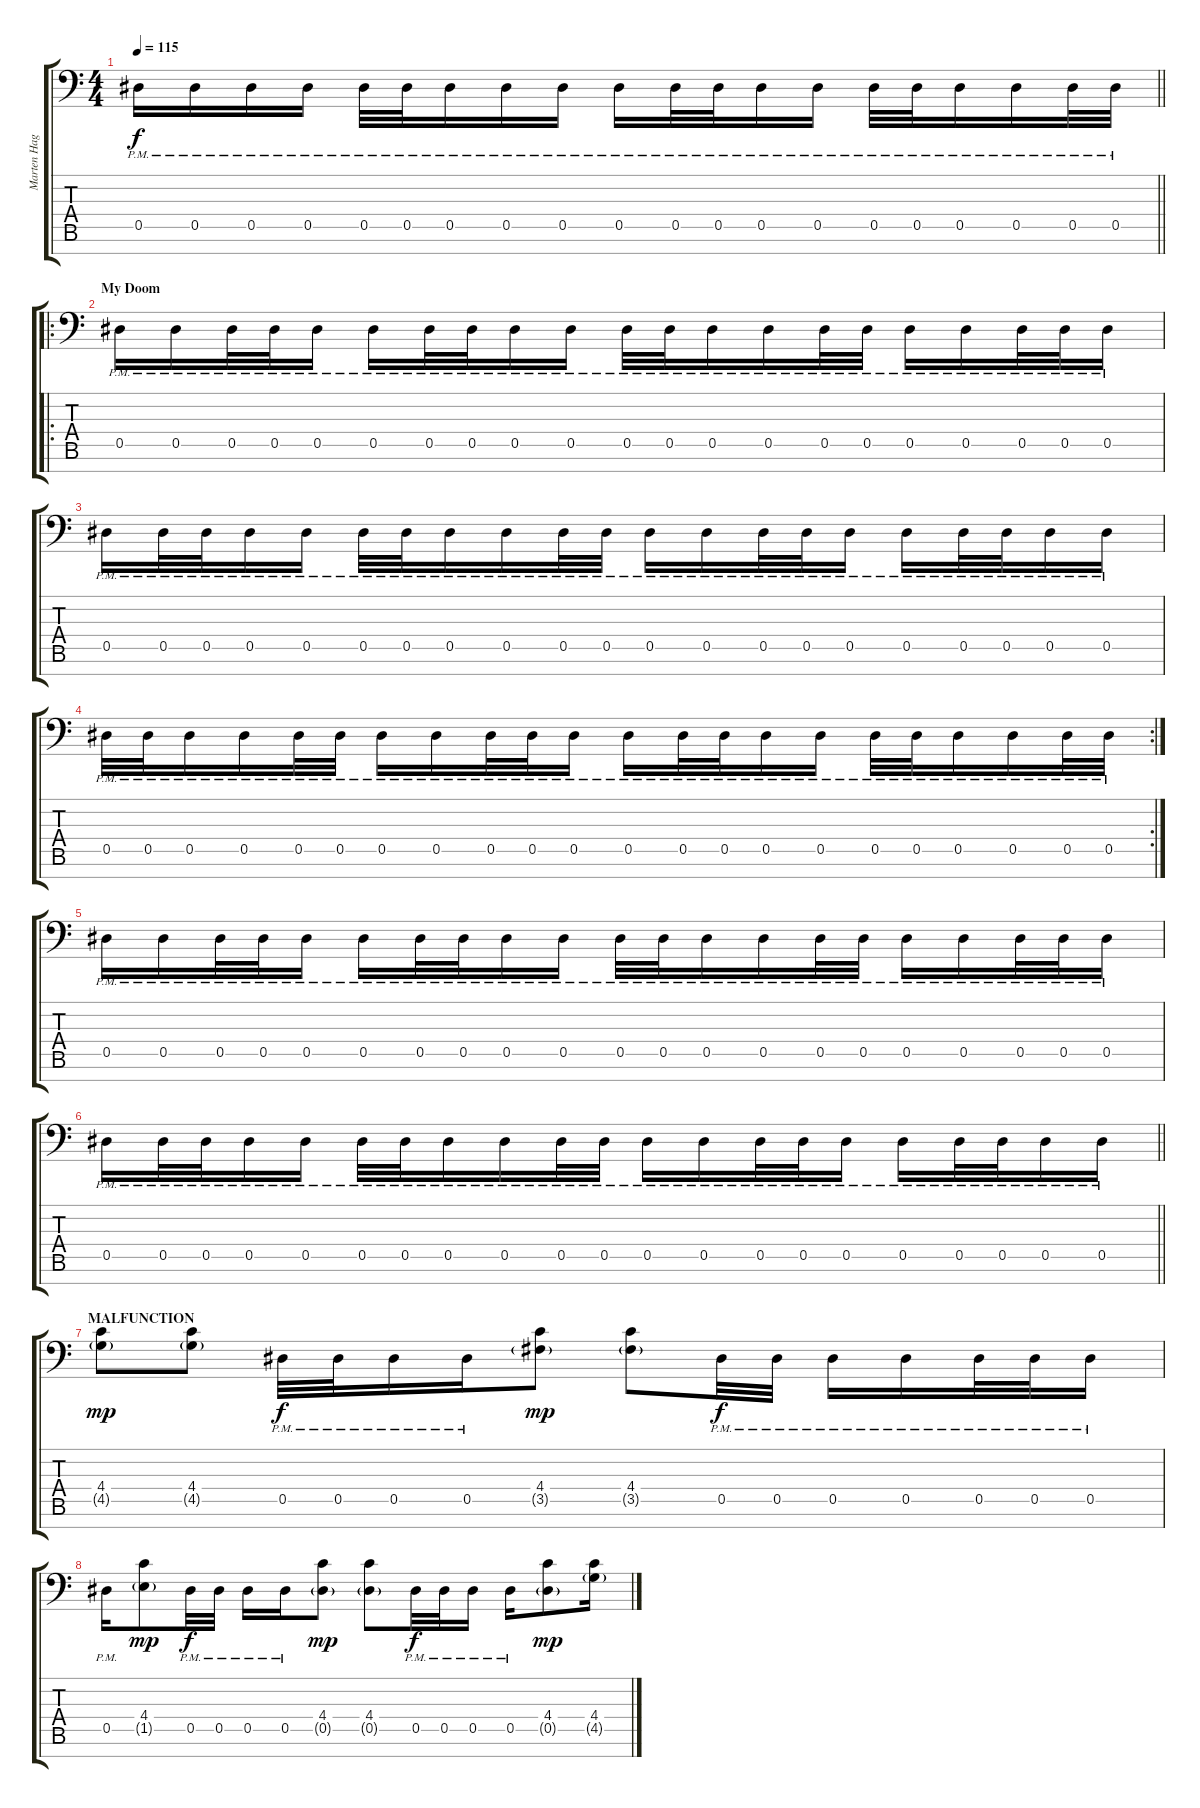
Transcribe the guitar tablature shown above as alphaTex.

\track ("Marten Hagstrom (Guitar 2)" "Marten Hag") {instrument overdrivenguitar}
\staff {score tabs}
\tuning (Bb3 F3 Db3 Ab2 Eb2 Bb1 F1) {hide}
\ts (4 4)
\tempo 115
\clef f4
\barLineRight lightlight
\ks c
0.5{pm}.16{dy f} 0.5{pm}.16 0.5{pm}.16 0.5{pm}.16 0.5{pm}.32 0.5{pm}.32 0.5{pm}.16 0.5{pm}.16 0.5{pm}.16 0.5{pm}.16 0.5{pm}.32 0.5{pm}.32 0.5{pm}.16 0.5{pm}.16 0.5{pm}.32 0.5{pm}.32 0.5{pm}.16 0.5{pm}.16 0.5{pm}.32 0.5{pm}.32 |
\ro
\section ("" "My Doom")
0.5{pm}.16 0.5{pm}.16 0.5{pm}.32 0.5{pm}.32 0.5{pm}.16 0.5{pm}.16 0.5{pm}.32 0.5{pm}.32 0.5{pm}.16 0.5{pm}.16 0.5{pm}.32 0.5{pm}.32 0.5{pm}.16 0.5{pm}.16 0.5{pm}.32 0.5{pm}.32 0.5{pm}.16 0.5{pm}.16 0.5{pm}.32 0.5{pm}.32 0.5{pm}.16 |
0.5{pm}.16 0.5{pm}.32 0.5{pm}.32 0.5{pm}.16 0.5{pm}.16 0.5{pm}.32 0.5{pm}.32 0.5{pm}.16 0.5{pm}.16 0.5{pm}.32 0.5{pm}.32 0.5{pm}.16 0.5{pm}.16 0.5{pm}.32 0.5{pm}.32 0.5{pm}.16 0.5{pm}.16 0.5{pm}.32 0.5{pm}.32 0.5{pm}.16 0.5{pm}.16 |
\rc 2
0.5{pm}.32 0.5{pm}.32 0.5{pm}.16 0.5{pm}.16 0.5{pm}.32 0.5{pm}.32 0.5{pm}.16 0.5{pm}.16 0.5{pm}.32 0.5{pm}.32 0.5{pm}.16 0.5{pm}.16 0.5{pm}.32 0.5{pm}.32 0.5{pm}.16 0.5{pm}.16 0.5{pm}.32 0.5{pm}.32 0.5{pm}.16 0.5{pm}.16 0.5{pm}.32 0.5{pm}.32 |
0.5{pm}.16 0.5{pm}.16 0.5{pm}.32 0.5{pm}.32 0.5{pm}.16 0.5{pm}.16 0.5{pm}.32 0.5{pm}.32 0.5{pm}.16 0.5{pm}.16 0.5{pm}.32 0.5{pm}.32 0.5{pm}.16 0.5{pm}.16 0.5{pm}.32 0.5{pm}.32 0.5{pm}.16 0.5{pm}.16 0.5{pm}.32 0.5{pm}.32 0.5{pm}.16 |
\barLineRight lightlight
0.5{pm}.16 0.5{pm}.32 0.5{pm}.32 0.5{pm}.16 0.5{pm}.16 0.5{pm}.32 0.5{pm}.32 0.5{pm}.16 0.5{pm}.16 0.5{pm}.32 0.5{pm}.32 0.5{pm}.16 0.5{pm}.16 0.5{pm}.32 0.5{pm}.32 0.5{pm}.16 0.5{pm}.16 0.5{pm}.32 0.5{pm}.32 0.5{pm}.16 0.5{pm}.16 |
\section ("" "MALFUNCTION")
(4.4 4.5{g}).8{dy mp} (4.4 4.5{g}).8 0.5{pm}.32{dy f} 0.5{pm}.32 0.5{pm}.16 0.5{pm}.16 (4.4 3.5{g}).8{dy mp} (4.4 3.5{g}).8 0.5{pm}.32{dy f} 0.5{pm}.32 0.5{pm}.16 0.5{pm}.16 0.5{pm}.32 0.5{pm}.32 0.5{pm}.16 |
0.5{pm}.16 (4.4 1.5{g}).8{dy mp} 0.5{pm}.32{dy f} 0.5{pm}.32 0.5{pm}.16 0.5{pm}.16 (4.4 0.5{g}).8{dy mp} (4.4 0.5{g}).8 0.5{pm}.32{dy f} 0.5{pm}.32 0.5{pm}.16 0.5{pm}.16 (4.4 0.5{g}).8{dy mp} (4.4 4.5{g}).16
